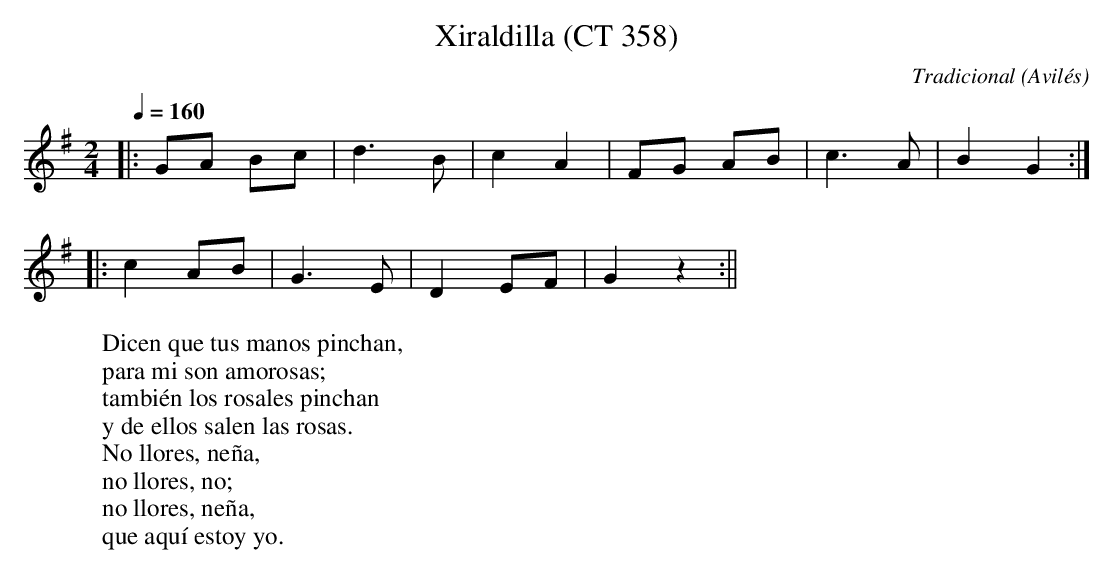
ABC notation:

X:1
T:Xiraldilla (CT 358)
C:Tradicional
O:Avilés
M:2/4
L:1/8
Q:1/4=160
K:G
|: GA Bc|d3 B|c2 A2|FG AB|c3 A|B2 G2 :|
|: c2 AB|G3 E|D2 EF|G2 z2 :||
W:Dicen que tus manos pinchan,
W:para mi son amorosas;
W:también los rosales pinchan
W:y de ellos salen las rosas.
W:No llores, neña,
W:no llores, no;
W:no llores, neña,
W:que aquí estoy yo.
W:
